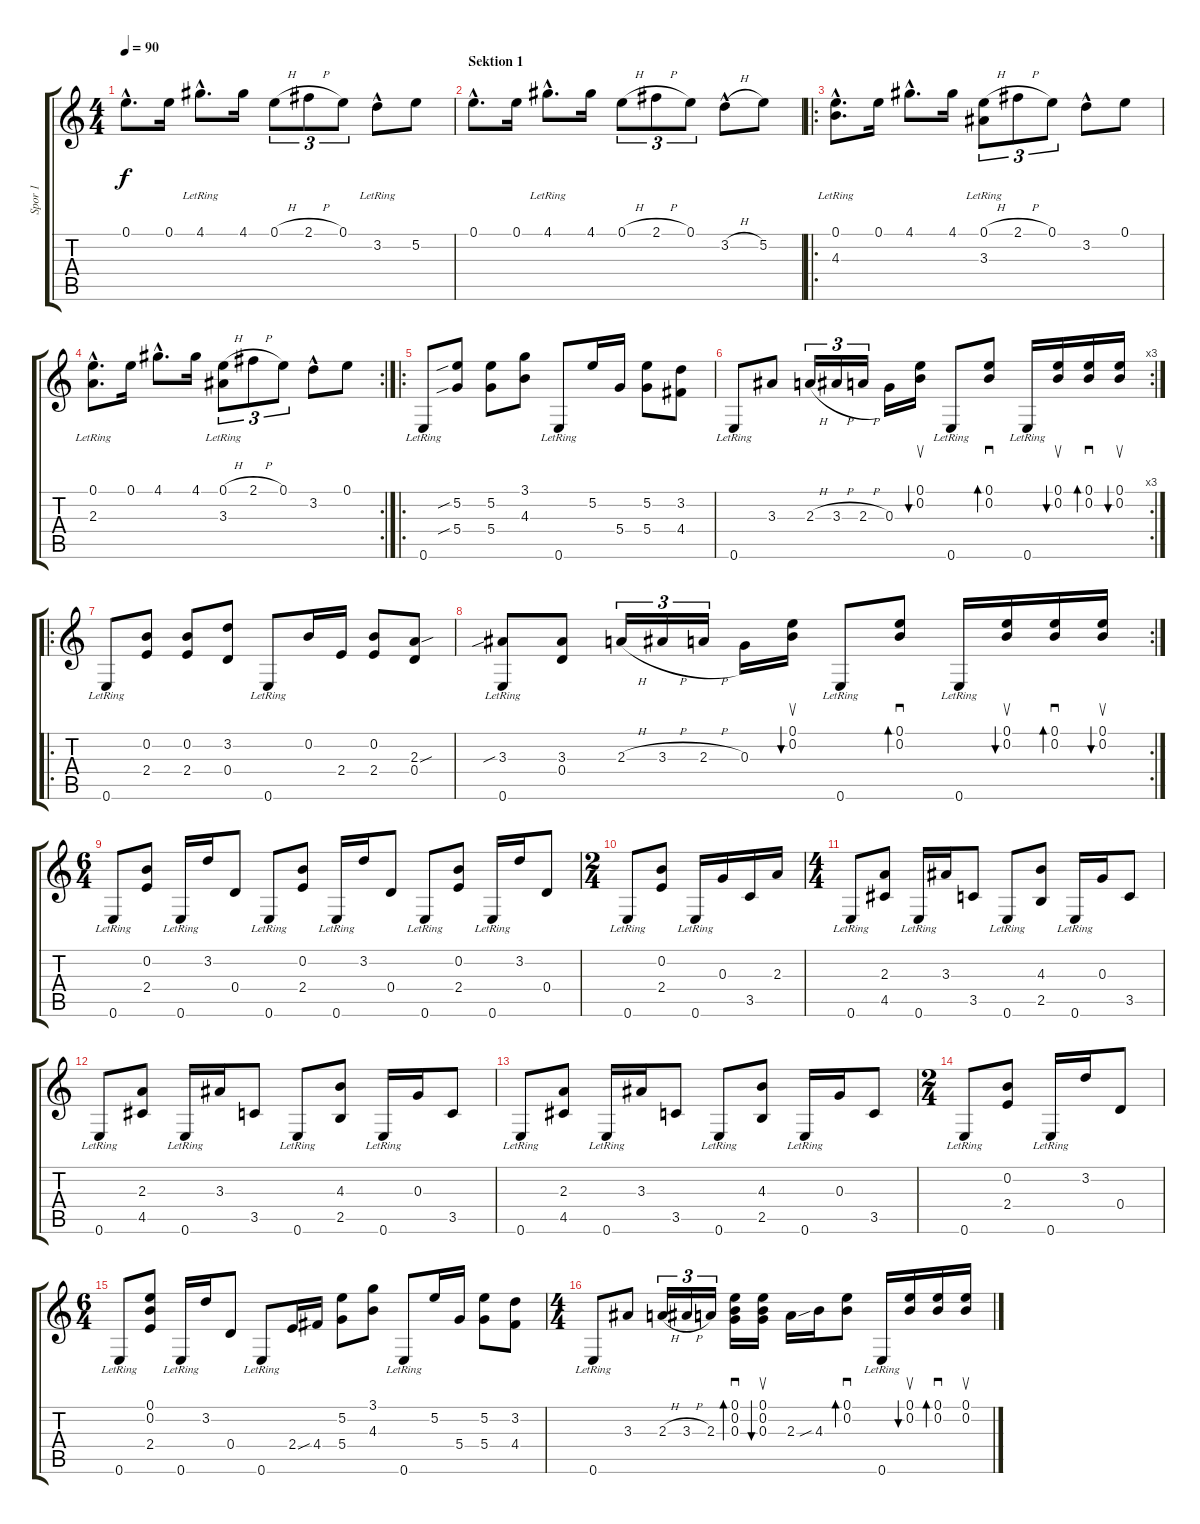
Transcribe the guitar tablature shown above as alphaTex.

\track ("Spor 1" "Spor 1") {instrument acousticguitarsteel}
\staff {score tabs}
\tuning (E4 B3 G3 D3 A2 E2) {hide}
\ts (4 4)
\tempo 90
\clef g2
\ks c
0.1{hac}.8{d dy f instrument acousticguitarsteel} 0.1.16 4.1{hac lr}.8{d} 4.1.16 0.1{h}.8{tu (3 2)} 2.1{h}.8{tu (3 2)} 0.1.8{tu (3 2)} 3.2{hac lr}.8 5.2.8 |
\section ("" "Sektion 1")
0.1{hac}.8{d} 0.1.16 4.1{hac lr}.8{d} 4.1.16 0.1{h}.8{tu (3 2)} 2.1{h}.8{tu (3 2)} 0.1.8{tu (3 2)} 3.2{h hac}.8 5.2.8 |
\ro
(0.1{hac} 4.3{hac lr}).8{d} 0.1.16 4.1{hac}.8{d} 4.1.16 (0.1{h} 3.3{lr}).8{tu (3 2)} 2.1{h}.8{tu (3 2)} 0.1.8{tu (3 2)} 3.2{hac}.8 0.1.8 |
\rc 2
(0.1{hac} 2.3{hac lr}).8{d} 0.1.16 4.1{hac}.8{d} 4.1.16 (0.1{h} 3.3{lr}).8{tu (3 2)} 2.1{h}.8{tu (3 2)} 0.1.8{tu (3 2)} 3.2{hac}.8 0.1.8 |
\ro
0.6{lr}.8 (5.2{sib} 5.4{sib}).8 (5.2 5.4).8 (3.1 4.3).8 0.6{lr}.8 5.2.16 5.4.16 (5.2 5.4).8 (3.2 4.4).8 |
\rc 3
0.6{lr}.8 3.3.8 2.3{h}.16{tu (3 2)} 3.3{h}.16{tu (3 2)} 2.3{h}.16{tu (3 2)} 0.3.16 (0.1 0.2).16{su bu 240} 0.6{lr}.8 (0.1 0.2).8{sd bd 30} 0.6{lr}.16 (0.1 0.2).16{su bu 30} (0.1 0.2).16{sd bd 30} (0.1 0.2).16{su bu 30} |
\ro
0.6{lr}.8 (0.2 2.4).8 (0.2 2.4).8 (3.2 0.4).8 0.6{lr}.8 0.2.16 2.4.16 (0.2 2.4).8 (2.3{sou} 0.4).8 |
\rc 2
(3.3{sib} 0.6{lr}).8 (3.3 0.4).8 2.3{h}.16{tu (3 2)} 3.3{h}.16{tu (3 2)} 2.3{h}.16{tu (3 2)} 0.3.16 (0.1 0.2).16{su bu 30} 0.6{lr}.8 (0.1 0.2).8{sd bd 30} 0.6{lr}.16 (0.1 0.2).16{su bu 30} (0.1 0.2).16{sd bd 30} (0.1 0.2).16{su bu 30} |
\ts (6 4)
0.6{lr}.8 (0.2 2.4).8 0.6{lr}.16 3.2.16 0.4.8 0.6{lr}.8 (0.2 2.4).8 0.6{lr}.16 3.2.16 0.4.8 0.6{lr}.8 (0.2 2.4).8 0.6{lr}.16 3.2.16 0.4.8 |
\ts (2 4)
0.6{lr}.8 (0.2 2.4).8 0.6{lr}.16 0.3.16 3.5.16 2.3.16 |
\ts (4 4)
0.6{lr}.8 (2.3 4.5).8 0.6{lr}.16 3.3.16 3.5.8 0.6{lr}.8 (4.3 2.5).8 0.6{lr}.16 0.3.16 3.5.8 |
0.6{lr}.8 (2.3 4.5).8 0.6{lr}.16 3.3.16 3.5.8 0.6{lr}.8 (4.3 2.5).8 0.6{lr}.16 0.3.16 3.5.8 |
0.6{lr}.8 (2.3 4.5).8 0.6{lr}.16 3.3.16 3.5.8 0.6{lr}.8 (4.3 2.5).8 0.6{lr}.16 0.3.16 3.5.8 |
\ts (2 4)
0.6{lr}.8 (0.2 2.4).8 0.6{lr}.16 3.2.16 0.4.8 |
\ts (6 4)
0.6{lr}.8 (0.1 0.2 2.4).8 0.6{lr}.16 3.2.16 0.4.8 0.6{lr}.8 2.4{sou}.16 4.4.16 (5.2 5.4).8 (3.1 4.3).8 0.6{lr}.8 5.2.16 5.4.16 (5.2 5.4).8 (3.2 4.4).8 |
\ts (4 4)
0.6{lr}.8 3.3.8 2.3{h}.16{tu (3 2)} 3.3{h}.16{tu (3 2)} 2.3.16{tu (3 2)} (0.1 0.2 0.3).16{sd bd 30} (0.1 0.2 0.3).16{su bu 30} 2.3.16 4.3{sib}.16 (0.1 0.2).8{sd bd 30} 0.6{lr}.16 (0.1 0.2).16{su bu 30} (0.1 0.2).16{sd bd 30} (0.1 0.2).16{su}
